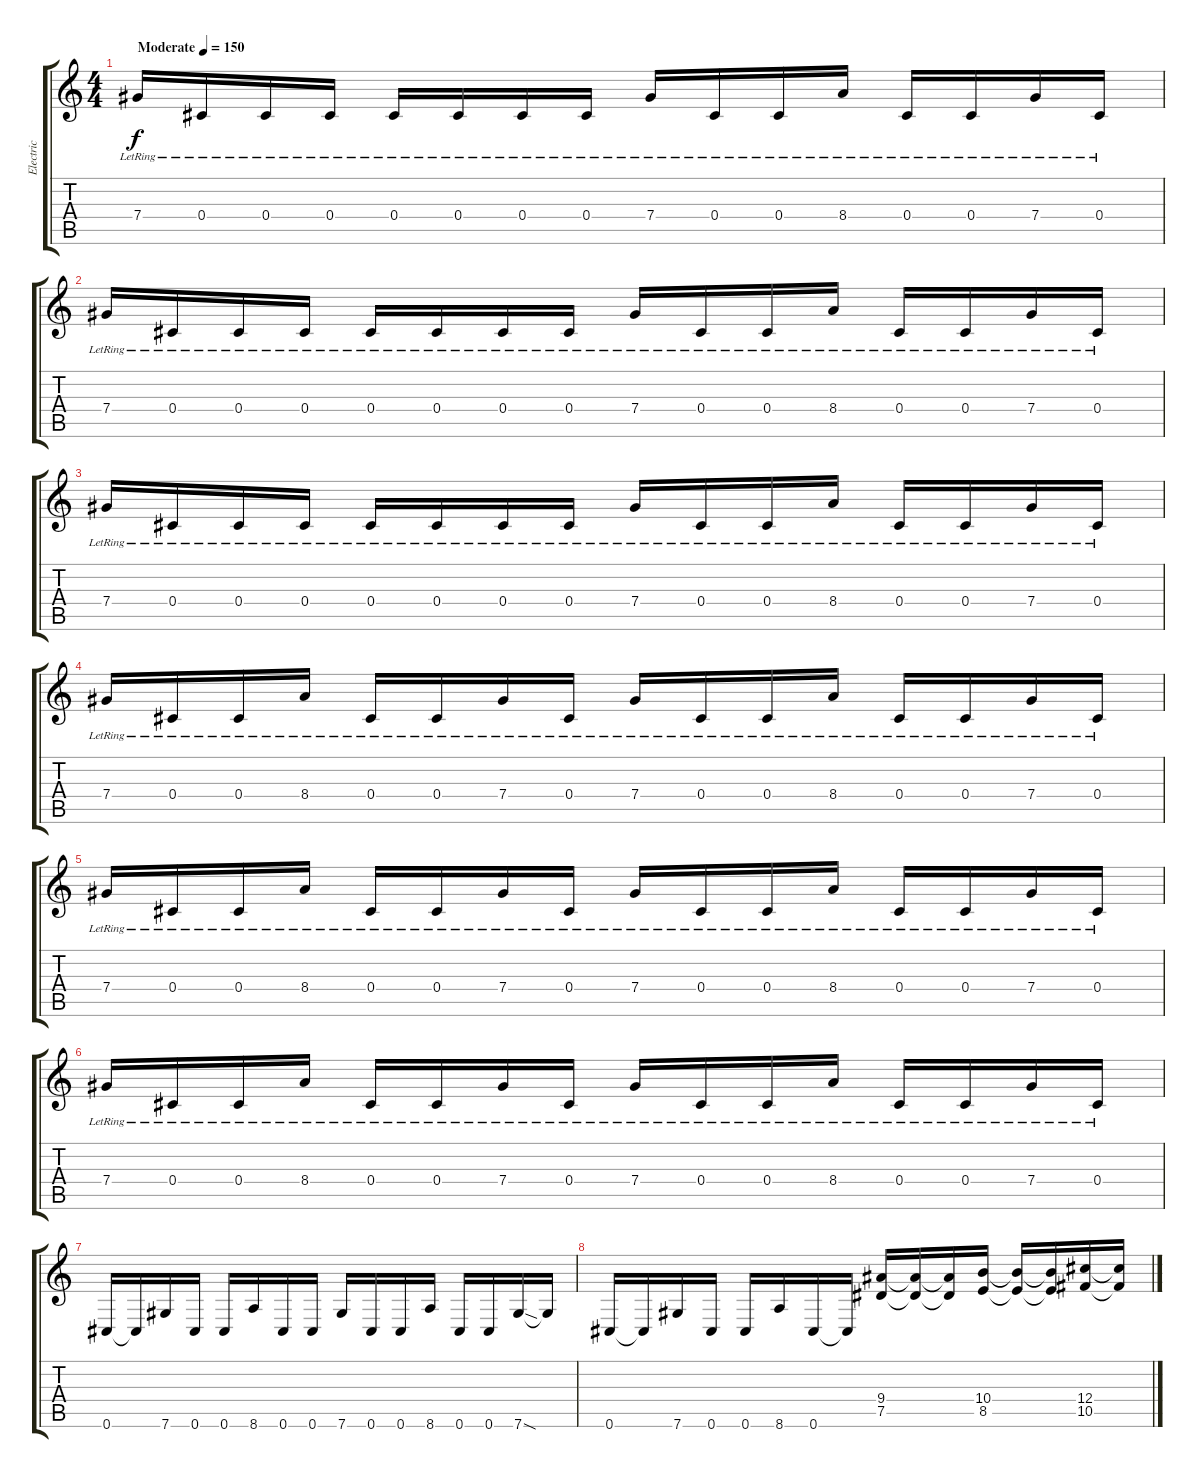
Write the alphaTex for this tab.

\track ("Electric" "Electric") {instrument distortionguitar}
\staff {score tabs}
\tuning (Eb4 Bb3 Gb3 Db3 Ab2 Db2) {hide}
\ts (4 4)
\tempo (150 "Moderate")
\clef g2
\ks c
7.4{lr}.16{dy f instrument distortionguitar} 0.4{lr}.16 0.4{lr}.16 0.4{lr}.16 0.4{lr}.16 0.4{lr}.16 0.4{lr}.16 0.4{lr}.16 7.4{lr}.16 0.4{lr}.16 0.4{lr}.16 8.4{lr}.16 0.4{lr}.16 0.4{lr}.16 7.4{lr}.16 0.4{lr}.16 |
7.4{lr}.16 0.4{lr}.16 0.4{lr}.16 0.4{lr}.16 0.4{lr}.16 0.4{lr}.16 0.4{lr}.16 0.4{lr}.16 7.4{lr}.16 0.4{lr}.16 0.4{lr}.16 8.4{lr}.16 0.4{lr}.16 0.4{lr}.16 7.4{lr}.16 0.4{lr}.16 |
7.4{lr}.16 0.4{lr}.16 0.4{lr}.16 0.4{lr}.16 0.4{lr}.16 0.4{lr}.16 0.4{lr}.16 0.4{lr}.16 7.4{lr}.16 0.4{lr}.16 0.4{lr}.16 8.4{lr}.16 0.4{lr}.16 0.4{lr}.16 7.4{lr}.16 0.4{lr}.16 |
7.4{lr}.16 0.4{lr}.16 0.4{lr}.16 8.4{lr}.16 0.4{lr}.16 0.4{lr}.16 7.4{lr}.16 0.4{lr}.16 7.4{lr}.16 0.4{lr}.16 0.4{lr}.16 8.4{lr}.16 0.4{lr}.16 0.4{lr}.16 7.4{lr}.16 0.4{lr}.16 |
7.4{lr}.16 0.4{lr}.16 0.4{lr}.16 8.4{lr}.16 0.4{lr}.16 0.4{lr}.16 7.4{lr}.16 0.4{lr}.16 7.4{lr}.16 0.4{lr}.16 0.4{lr}.16 8.4{lr}.16 0.4{lr}.16 0.4{lr}.16 7.4{lr}.16 0.4{lr}.16 |
7.4{lr}.16 0.4{lr}.16 0.4{lr}.16 8.4{lr}.16 0.4{lr}.16 0.4{lr}.16 7.4{lr}.16 0.4{lr}.16 7.4{lr}.16 0.4{lr}.16 0.4{lr}.16 8.4{lr}.16 0.4{lr}.16 0.4{lr}.16 7.4{lr}.16 0.4{lr}.16 |
0.6.16 0.6{t}.16 7.6.16 0.6.16 0.6.16 8.6.16 0.6.16 0.6.16 7.6.16 0.6.16 0.6.16 8.6.16 0.6.16 0.6.16 7.6{sod}.16 7.6{t}.16 |
0.6.16 0.6{t}.16 7.6.16 0.6.16 0.6.16 8.6.16 0.6.16 0.6{t}.16 (9.4 7.5).16 (9.4{t} 7.5{t}).16 (9.4{t} 7.5{t}).16 (10.4 8.5).16 (10.4{t} 8.5{t}).16 (10.4{t} 8.5{t}).16 (12.4 10.5).16 (12.4{t} 10.5{t}).16
